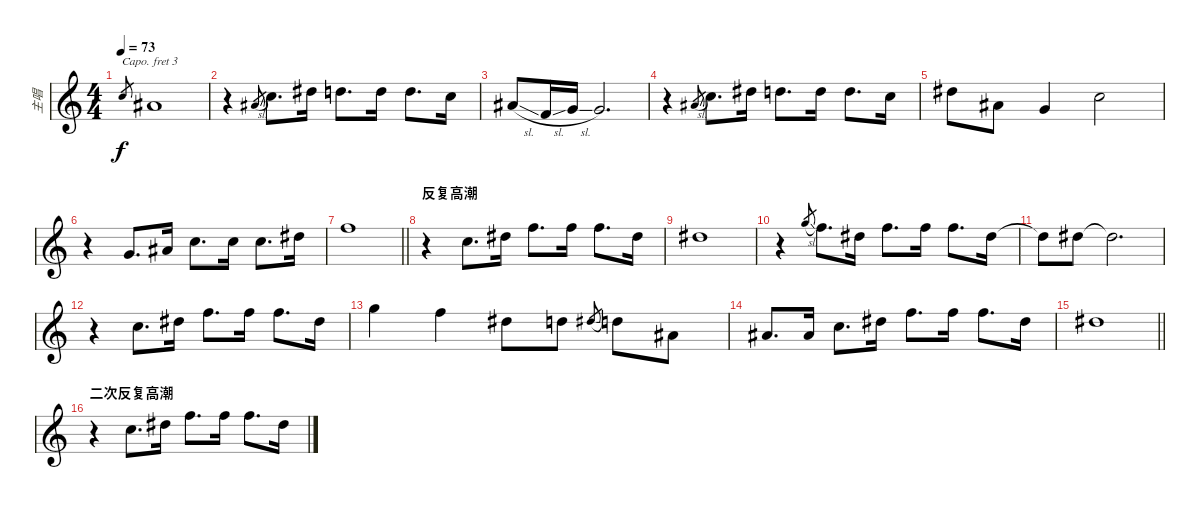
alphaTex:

\track ("主唱" "主唱") {instrument acousticguitarsteel}
\staff {score}
\capo 3
\tuning (E4 B3 G3 D3 A2 E2) {hide}
\ts (4 4)
\tempo 73
\clef g2
\ks c
2.3.8{gr dy f} 0.3.1 |
r.4 0.3{sl}.8{gr} 2.3.8{d} 1.2.16 0.2.8{d} 0.2.16 0.2.8{d} 2.3.16 |
5.4{sl}.8 0.4{sl}.16 2.4{sl}.16 2.4.2{d} |
r.4 0.3{sl}.8{gr} 2.3.8{d} 1.2.16 0.2.8{d} 0.2.16 0.2.8{d} 2.3.16 |
1.2.8 0.3.8 2.4.4 2.3.2 |
r.4 2.4.8{d} 0.3.16 2.3.8{d} 2.3.16 2.3.8{d} 1.2.16 |
\barLineRight lightlight
3.2.1 |
\section ("" "反复高潮")
r.4 2.3.8{d} 1.2.16 3.2.8{d} 3.2.16 3.2.8{d} 1.2.16 |
1.2.1 |
r.4 5.2{sl}.8{gr} 3.2.8{d} 1.2.16 3.2.8{d} 3.2.16 3.2.8{d} 1.2.16 |
1.2{t}.8 1.2.8 1.2{t}.2{d} |
r.4 2.3.8{d} 1.2.16 3.2.8{d} 3.2.16 3.2.8{d} 1.2.16 |
0.1.4 3.2.4 1.2.8 0.2.8 1.2{sl}.8{gr} 0.2.8 0.3.8 |
0.3.8{d} 0.3.16 2.3.8{d} 1.2.16 3.2.8{d} 3.2.16 3.2.8{d} 1.2.16 |
\barLineRight lightlight
1.2.1 |
\section ("" "二次反复高潮")
r.4 2.3.8{d} 1.2.16 3.2.8{d} 3.2.16 3.2.8{d} 1.2.16
